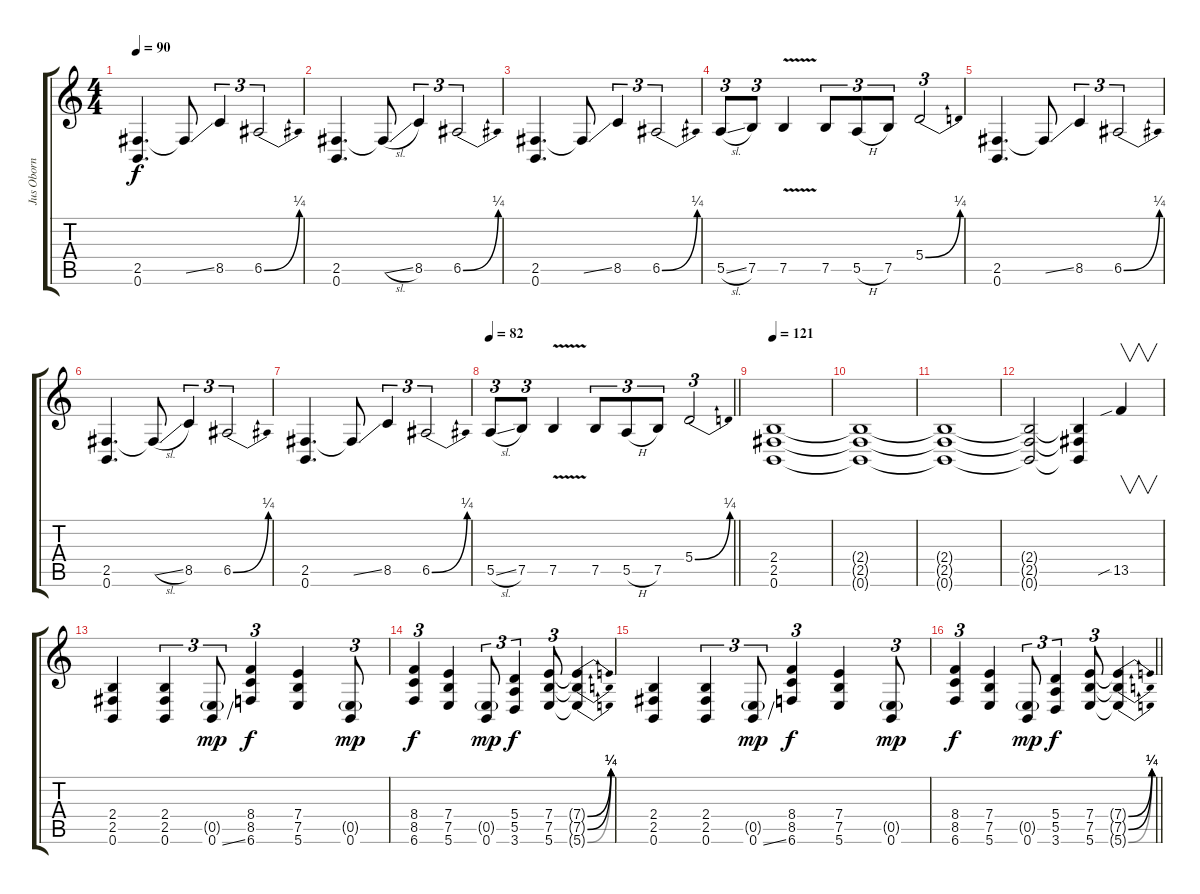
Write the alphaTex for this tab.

\track ("Jus Oborn" "Jus Oborn") {instrument electricguitarjazz}
\staff {score tabs}
\tuning (B3 Gb3 D3 A2 E2 B1) {hide}
\ts (4 4)
\section ("" "")
\tempo 90
\clef g2
\ks c
(2.5 0.6).4{d dy f} 2.5{ss t}.8 8.5.4{tu (3 2)} 6.5{be (bend 0 0 60 1)}.2{tu (3 2)} |
(2.5 0.6).4{d} 2.5{sl t}.8 8.5.4{tu (3 2)} 6.5{be (bend 0 0 60 1)}.2{tu (3 2)} |
(2.5 0.6).4{d} 2.5{ss t}.8 8.5.4{tu (3 2)} 6.5{be (bend 0 0 60 1)}.2{tu (3 2)} |
5.5{sl}.8{tu (3 2)} 7.5.8{tu (3 2)} 7.5{v}.4 7.5.8{tu (3 2)} 5.5{h}.8{tu (3 2)} 7.5.8{tu (3 2)} 5.4{be (bend 0 0 60 1)}.2{tu (3 2)} |
(2.5 0.6).4{d} 2.5{ss t}.8 8.5.4{tu (3 2)} 6.5{be (bend 0 0 60 1)}.2{tu (3 2)} |
(2.5 0.6).4{d} 2.5{sl t}.8 8.5.4{tu (3 2)} 6.5{be (bend 0 0 60 1)}.2{tu (3 2)} |
(2.5 0.6).4{d} 2.5{ss t}.8 8.5.4{tu (3 2)} 6.5{be (bend 0 0 60 1)}.2{tu (3 2)} |
\tempo 82
\barLineRight lightlight
5.5{sl}.8{tu (3 2)} 7.5.8{tu (3 2)} 7.5{v}.4 7.5.8{tu (3 2)} 5.5{h}.8{tu (3 2)} 7.5.8{tu (3 2)} 5.4{be (bend 0 0 60 1)}.2{tu (3 2)} |
\section ("" "")
\tempo 121
(2.4 2.5 0.6).1 |
(2.4{t} 2.5{t} 0.6{t}).1{volume 9} |
(2.4{t} 2.5{t} 0.6{t}).1 |
(2.4{t} 2.5{t} 0.6{t}).2 (2.4{t} 2.5{t} 0.6{t}).4{volume 12} 13.5{sib}.4{v} |
(2.4 2.5 0.6).4 (2.4 2.5 0.6).4{tu (3 2)} (0.5{g} 0.6{ss}).8{tu (3 2) dy mp} (8.4 8.5 6.6).4{tu (3 2) dy f} (7.4 7.5 5.6).4 (0.5{g} 0.6).8{tu (3 2) dy mp} |
(8.4 8.5 6.6).4{tu (3 2) dy f} (7.4 7.5 5.6).4 (0.5{g} 0.6).8{tu (3 2) dy mp} (5.4 5.5 3.6).4{tu (3 2) dy f} (7.4 7.5 5.6).8{tu (3 2)} (7.4{be (bend 0 0 60 1) t} 7.5{be (bend 0 0 60 1) t} 5.6{be (bend 0 0 60 1) t}).4 |
(2.4 2.5 0.6).4 (2.4 2.5 0.6).4{tu (3 2)} (0.5{g} 0.6{ss}).8{tu (3 2) dy mp} (8.4 8.5 6.6).4{tu (3 2) dy f} (7.4 7.5 5.6).4 (0.5{g} 0.6).8{tu (3 2) dy mp} |
\barLineRight lightlight
(8.4 8.5 6.6).4{tu (3 2) dy f} (7.4 7.5 5.6).4 (0.5{g} 0.6).8{tu (3 2) dy mp} (5.4 5.5 3.6).4{tu (3 2) dy f} (7.4 7.5 5.6).8{tu (3 2)} (7.4{be (bend 0 0 60 1) t} 7.5{be (bend 0 0 60 1) t} 5.6{be (bend 0 0 60 1) t}).4
